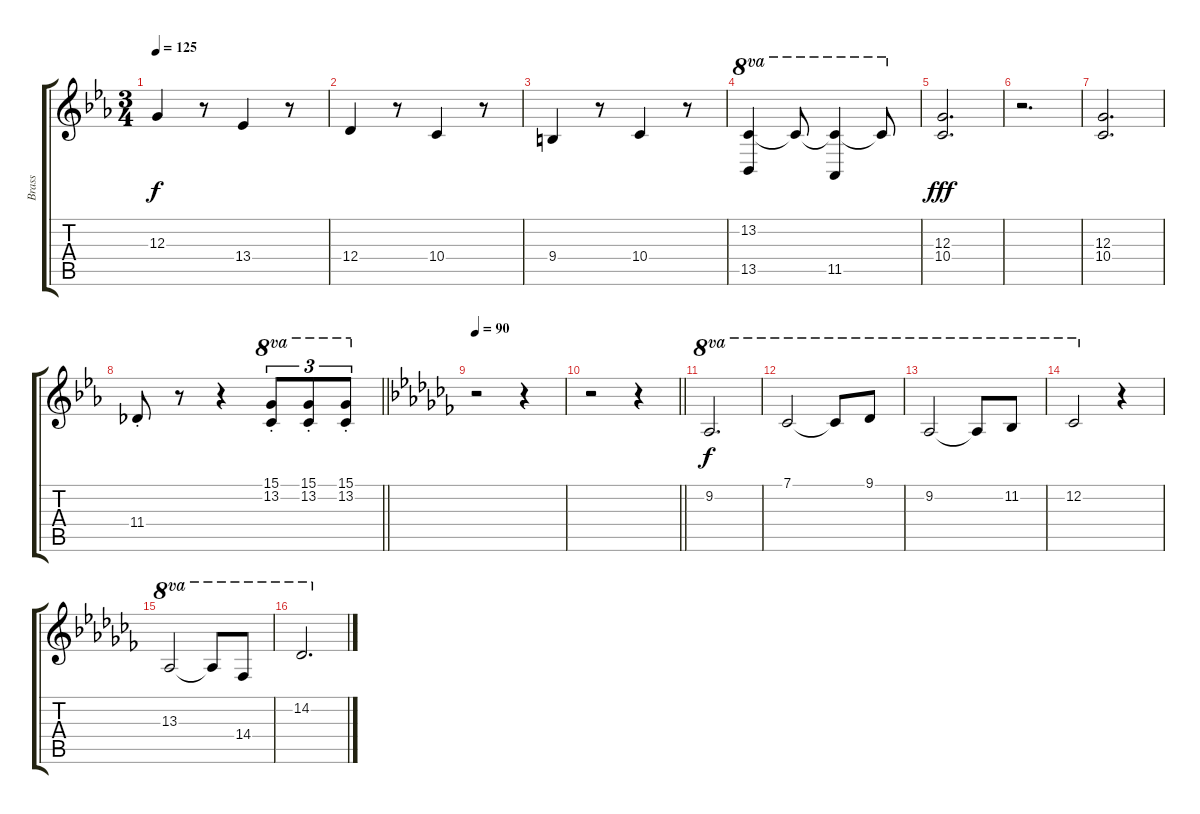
\track ("Brass" "Brass") {instrument trombone}
\staff {score tabs}
\tuning (E4 B3 G3 D3 A2 E2) {hide}
\ts (3 4)
\tempo 125
\clef g2
\ks eb
12.3.4{dy f} r.8 13.4.4 r.8 |
12.4.4 r.8 10.4.4 r.8 |
9.4.4 r.8 10.4.4 r.8 |
(13.2 13.5).4{ot 8va} 13.2{t}.8{ot 8va} (13.2{t} 11.5).4{ot 8va} 13.2{t}.8{ot 8va} |
(12.3 10.4).2{d dy fff} |
r.2{d} |
(12.3 10.4).2{d} |
\barLineRight lightlight
11.4{st}.8 r.8 r.4 (15.1{st} 13.2{st}).8{tu (3 2) ot 8va} (15.1{st} 13.2{st}).8{tu (3 2) ot 8va} (15.1{st} 13.2{st}).8{tu (3 2) ot 8va} |
\tempo 90
\ks cb
r.2 r.4 |
\barLineRight lightlight
r.2 r.4 |
9.2.2{d ot 8va dy f} |
7.1.2{ot 8va} 7.1{t}.8{ot 8va} 9.1.8{ot 8va} |
9.2.2{ot 8va} 9.2{t}.8{ot 8va} 11.2.8{ot 8va} |
12.2.2{ot 8va} r.4 |
13.3.2{ot 8va} 13.3{t}.8{ot 8va} 14.4.8{ot 8va} |
14.2.2{d ot 8va}
